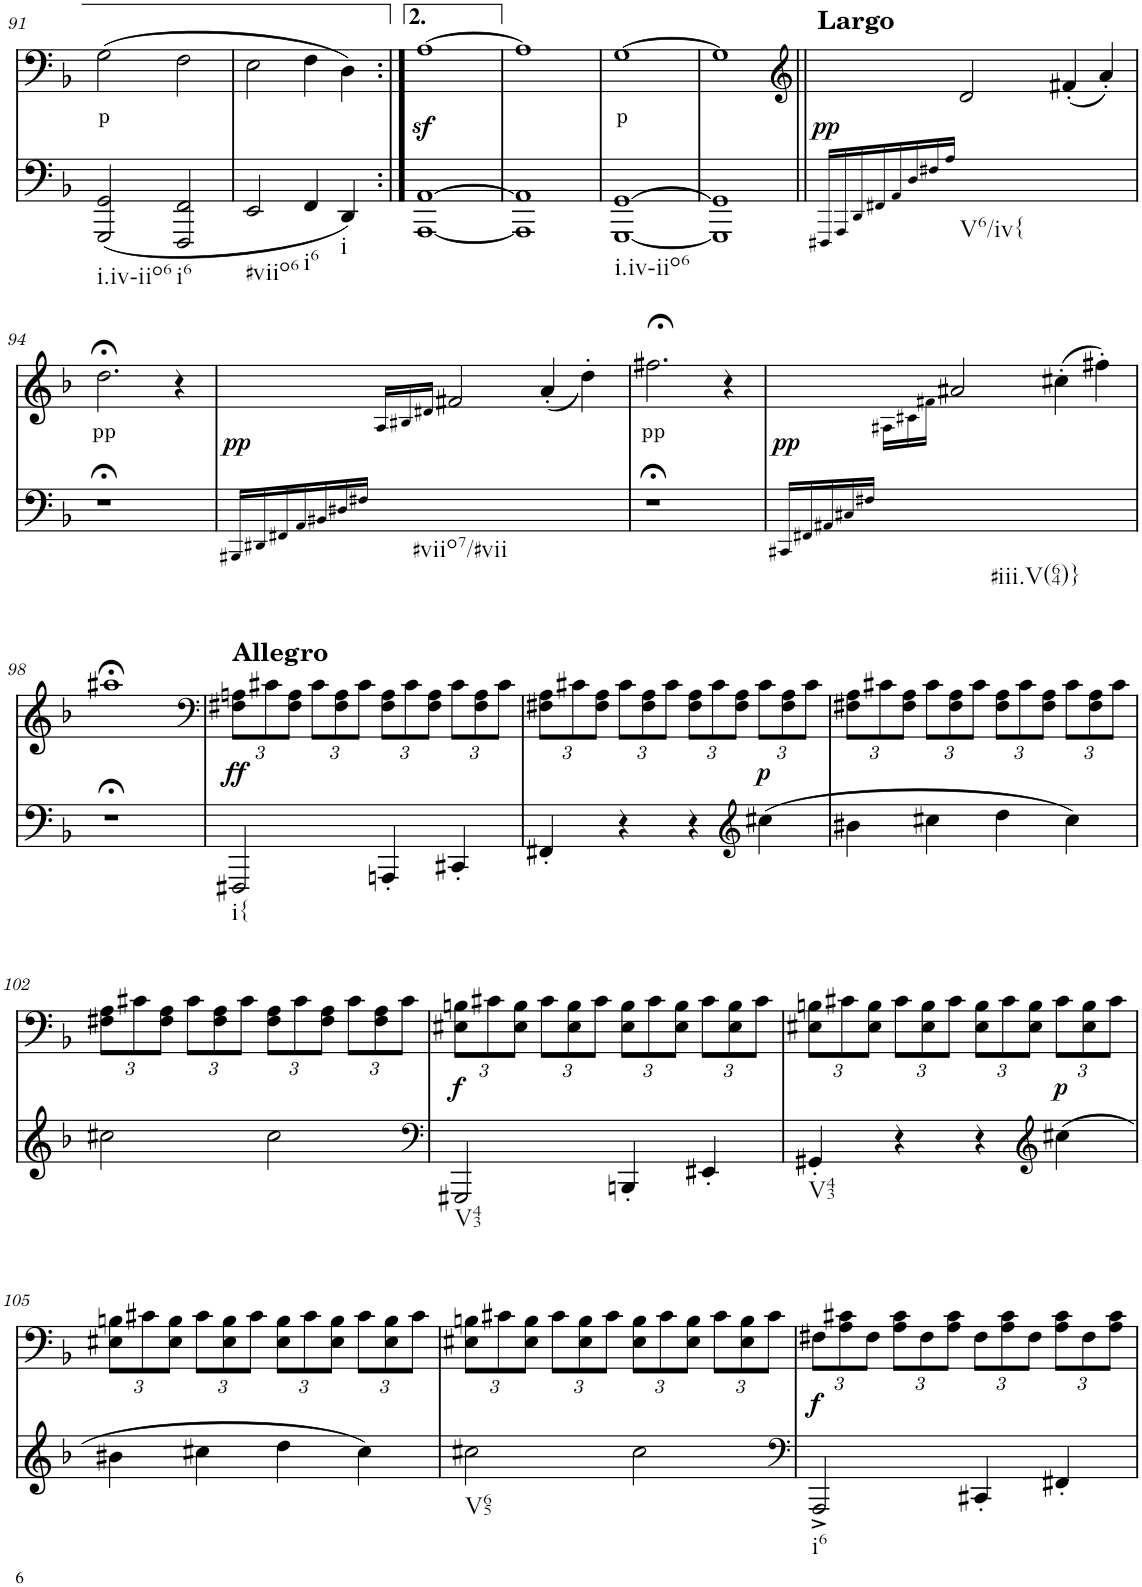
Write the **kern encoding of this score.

**kern	**kern	**text	**dynam
*part2	*part1	*part1	*part1
*staff2	*staff1	*staff1	*staff1
*I"piano	*I"piano	*	*
*I'Pno	*I'Pno	*	*
!!LO:PB:g=z
*clefF4	*clefF4	*	*
*k[b-]	*k[b-]	*	*
*d:	*d:	*	*
*M4/4	*M4/4	*	*
=91	=91	=91	=91
!LO:TX:b:t=i.iv-iio6	!	!	!
!	!	!LO:LY:b	!
(2GGG/ 2GG/	(2G\	p	.
!LO:TX:b:t=i6	!	!	!
2FFF/ 2FF/	2F\	.	.
=92	=92	=92	=92
!LO:TX:b:t=#viio6	!	!	!
2EE/	2E\	.	.
!LO:TX:b:t=i6	!	!	!
4FF/	4F\	.	.
!LO:TX:b:t=i	!	!	!
4DD/)	4D\)	.	.
=92X1:|!	=92X1:|!	=92X1:|!	=92X1:|!
!	!	!LO:LY:b	!
[1AAA [1AA	[1Az<	>	.
=92X2	=92X2	=92X2	=92X2
1AAA] 1AA]	1A]	.	.
=92X3	=92X3	=92X3	=92X3
!LO:TX:b:t=i.iv-iio6	!	!	!
!	!	!LO:LY:b	!
[1GGG [1GG	[1G	p	.
=92X4	=92X4	=92X4	=92X4
1GGG] 1GG]	1G]	.	.
=93||	=93||	=93||	=93||
*	*clefG2	*	*
!	!LO:TX:a:B:t=Largo	!	!
!	!	!	!LO:DY:b
16FFF#X!/LL	4ryy	.	pp
16AAA!/	.	.	.
16DD!/	.	.	.
16FF#X!/	.	.	.
16AA!/	16ryy	.	.
16D!/	16ryy	.	.
16F#X!/	16ryy	.	.
16A!/JJ	16ryy	.	.
!LO:TX:b:t=V6/iv{	!	!	!
16ryy	2d/	.	.
16ryy	.	.	.
16ryy	.	.	.
16ryy	.	.	.
4ryy	.	.	.
2ryy	(4f#X'/	.	.
.	4a'/)	.	.
!!LO:LB:g=z
=94	=94	=94	=94
!	!	!LO:LY:b	!
1r;<	2.dd;<\	pp	.
.	4r	.	.
=95	=95	=95	=95
!	!	!	!LO:DY:b
16BBB#X!/LL	4ryy	.	pp
16DD#X!/	.	.	.
16FF#X!/	.	.	.
16AA!/	.	.	.
16BB#X!/	16ryy	.	.
16D#X!/	16ryy	.	.
16F#X!/JJ	16ryy	.	.
16ryy	16A!/LL	.	.
16ryy	16B#X!/	.	.
16ryy	16d#X!/JJ	.	.
!LO:TX:b:t=#viio7/#vii	!	!	!
16ryy	[4.f#X/	.	.
16ryy	.	.	.
4ryy	.	.	.
2ryy	8ryy	.	.
.	(<4a'/	.	.
.	4dd'\)	.	.
8ryy	.	.	.
=96	=96	=96	=96
!	!	!LO:LY:b	!
1r;<	2.ff#X;<\	pp	.
.	8f#/]	.	.
.	4r	.	.
8ryy	.	.	.
=97	=97	=97	=97
!	!	!	!LO:DY:b
16CC#X!/LL	4ryy	.	pp
16FF#X!/	.	.	.
16AA#X!/	.	.	.
16C#X!/	.	.	.
16F#X!/JJ	16ryy	.	.
16ryy	16A#X!\LL	.	.
16ryy	16c#X!\	.	.
16ryy	16f#X!\JJ	.	.
16ryy	2a#X/	.	.
16ryy	.	.	.
!LO:TX:b:t=#iii.V(64)}	!	!	!
8ryy	.	.	.
4ryy	.	.	.
2ryy	(4cc#X'\	.	.
.	4ff#X'\)	.	.
!!LO:LB:g=z
=98	=98	=98	=98
1r;<	1aa#X;<	.	.
=99	=99	=99	=99
*	*clefF4	*	*
*	*Xbrackettup	*	*
!	!LO:TX:a:B:t=Allegro	!	!
!LO:TX:b:t=i{	!	!	!
!	!	!LO:LY:b	!LO:DY:b
2FFF#X/	12F#X\ 12An\L	ff	ff
.	12c#X\	.	.
.	12F#\ 12A\J	.	.
.	12c#\L	.	.
.	12F#\ 12A\	.	.
.	12c#\J	.	.
4AAAn'/	12F#\ 12A\L	.	.
.	12c#\	.	.
.	12F#\ 12A\J	.	.
4CC#X'/	12c#\L	.	.
.	12F#\ 12A\	.	.
.	12c#\J	.	.
=100	=100	=100	=100
4FF#X'/	12F#X\ 12A\L	.	.
.	12c#X\	.	.
.	12F#\ 12A\J	.	.
4r	12c#\L	.	.
.	12F#\ 12A\	.	.
.	12c#\J	.	.
4r	12F#\ 12A\L	.	.
.	12c#\	.	.
.	12F#\ 12A\J	.	.
*clefG2	*	*	*
!	!	!LO:LY:b	!LO:DY:b
(4cc#X\	12c#\L	p	p
.	12F#\ 12A\	.	.
.	12c#\J	.	.
=101	=101	=101	=101
4b#X\	12F#X\ 12A\L	.	.
.	12c#X\	.	.
.	12F#\ 12A\J	.	.
4cc#X\	12c#\L	.	.
.	12F#\ 12A\	.	.
.	12c#\J	.	.
4dd\	12F#\ 12A\L	.	.
.	12c#\	.	.
.	12F#\ 12A\J	.	.
4cc#\)	12c#\L	.	.
.	12F#\ 12A\	.	.
.	12c#\J	.	.
!!LO:LB:g=z
=102	=102	=102	=102
2cc#X\	12F#X\ 12A\L	.	.
.	12c#X\	.	.
.	12F#\ 12A\J	.	.
.	12c#\L	.	.
.	12F#\ 12A\	.	.
.	12c#\J	.	.
2cc#\	12F#\ 12A\L	.	.
.	12c#\	.	.
.	12F#\ 12A\J	.	.
.	12c#\L	.	.
.	12F#\ 12A\	.	.
.	12c#\J	.	.
=103	=103	=103	=103
*clefF4	*	*	*
!LO:TX:b:t=V43	!	!	!
!	!	!LO:LY:b	!LO:DY:b
2GGG#X/	12E#X\ 12Bn\L	f	f
.	12c#X\	.	.
.	12E#\ 12B\J	.	.
.	12c#\L	.	.
.	12E#\ 12B\	.	.
.	12c#\J	.	.
4BBBn'/	12E#\ 12B\L	.	.
.	12c#\	.	.
.	12E#\ 12B\J	.	.
4EE#X'/	12c#\L	.	.
.	12E#\ 12B\	.	.
.	12c#\J	.	.
=104	=104	=104	=104
!LO:TX:b:t=V43	!	!	!
4GG#X'/	12E#X\ 12Bn\L	.	.
.	12c#X\	.	.
.	12E#\ 12B\J	.	.
4r	12c#\L	.	.
.	12E#\ 12B\	.	.
.	12c#\J	.	.
4r	12E#\ 12B\L	.	.
.	12c#\	.	.
.	12E#\ 12B\J	.	.
*clefG2	*	*	*
!	!	!LO:LY:b	!LO:DY:b
(4cc#X\	12c#\L	p	p
.	12E#\ 12B\	.	.
.	12c#\J	.	.
!!LO:LB:g=z
=105	=105	=105	=105
4b#X\	12E#X\ 12Bn\L	.	.
.	12c#X\	.	.
.	12E#\ 12B\J	.	.
4cc#X\	12c#\L	.	.
.	12E#\ 12B\	.	.
.	12c#\J	.	.
4dd\	12E#\ 12B\L	.	.
.	12c#\	.	.
.	12E#\ 12B\J	.	.
4cc#\)	12c#\L	.	.
.	12E#\ 12B\	.	.
.	12c#\J	.	.
=106	=106	=106	=106
!LO:TX:b:t=V65	!	!	!
2cc#X\	12E#X\ 12Bn\L	.	.
.	12c#X\	.	.
.	12E#\ 12B\J	.	.
.	12c#\L	.	.
.	12E#\ 12B\	.	.
.	12c#\J	.	.
2cc#\	12E#\ 12B\L	.	.
.	12c#\	.	.
.	12E#\ 12B\J	.	.
.	12c#\L	.	.
.	12E#\ 12B\	.	.
.	12c#\J	.	.
=107	=107	=107	=107
*clefF4	*	*	*
!LO:TX:b:t=i6	!	!	!
!	!	!	!LO:DY:b
2AAA^/	12F#X\L	.	f
.	12A\ 12c#X\	.	.
.	12F#\J	.	.
.	12A\ 12c#\L	.	.
.	12F#\	.	.
.	12A\ 12c#\J	.	.
4CC#X'/	12F#\L	.	.
.	12A\ 12c#\	.	.
.	12F#\J	.	.
4FF#X'/	12A\ 12c#\L	.	.
.	12F#\	.	.
.	12A\ 12c#\J	.	.
=	=	=	=
*-	*-	*-	*-
